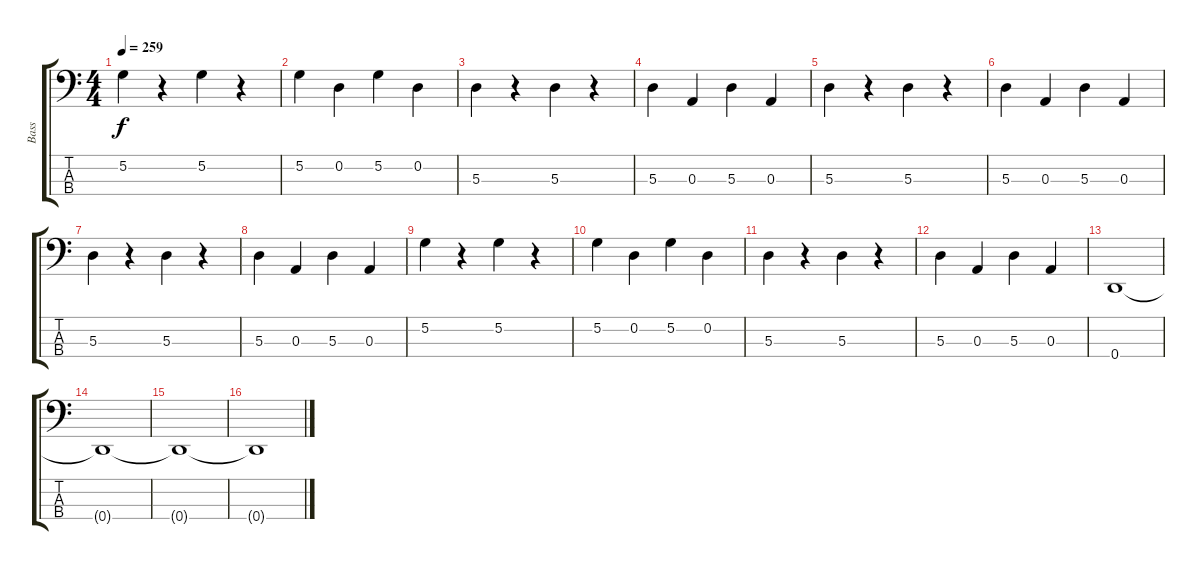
\track ("Bass" "Bass") {instrument electricbassfinger}
\staff {score tabs}
\tuning (G2 D2 A1 D1) {hide}
\ts (4 4)
\tempo 259
\clef f4
\ks c
5.2.4{dy f} r.4 5.2.4 r.4 |
5.2.4 0.2.4 5.2.4 0.2.4 |
5.3.4 r.4 5.3.4 r.4 |
5.3.4 0.3.4 5.3.4 0.3.4 |
5.3.4 r.4 5.3.4 r.4 |
5.3.4 0.3.4 5.3.4 0.3.4 |
5.3.4 r.4 5.3.4 r.4 |
5.3.4 0.3.4 5.3.4 0.3.4 |
5.2.4 r.4 5.2.4 r.4 |
5.2.4 0.2.4 5.2.4 0.2.4 |
5.3.4 r.4 5.3.4 r.4 |
5.3.4 0.3.4 5.3.4 0.3.4 |
0.4.1 |
0.4{t}.1 |
0.4{t}.1 |
0.4{t}.1
